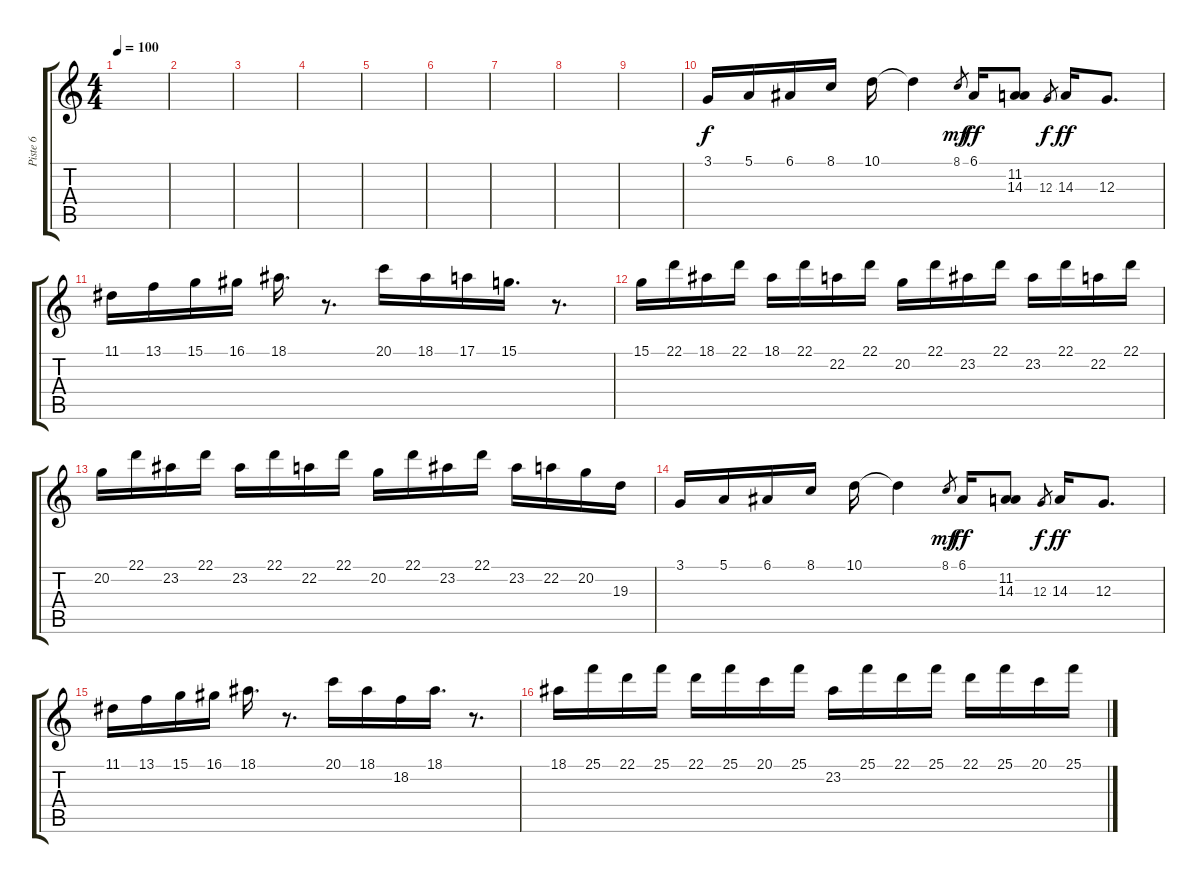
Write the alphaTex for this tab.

\track ("Piste 6" "Piste 6") {instrument stringensemble1}
\staff {score tabs}
\tuning (E4 B3 G3 D3 A2 E2) {hide}
\ts (4 4)
\tempo 100
\clef g2
\ks c
|
|
|
|
|
|
|
|
|
3.1.16 5.1.16 6.1.16 8.1.16 10.1.16 10.1{t}.4 8.1.8{gr dy mf} 6.1.16{dy ff} (11.2 14.3).8 12.3.8{gr dy f} 14.3.16{dy ff} 12.3.8{d} |
11.1.16 13.1.16 15.1.16 16.1.16 18.1.16{d} r.8{d} 20.1.16 18.1.16 17.1.16 15.1.16{d} r.8{d} |
15.1.16 22.1.16 18.1.16 22.1.16 18.1.16 22.1.16 22.2.16 22.1.16 20.2.16 22.1.16 23.2.16 22.1.16 23.2.16 22.1.16 22.2.16 22.1.16 |
20.2.16 22.1.16 23.2.16 22.1.16 23.2.16 22.1.16 22.2.16 22.1.16 20.2.16 22.1.16 23.2.16 22.1.16 23.2.16 22.2.16 20.2.16 19.3.16 |
3.1.16 5.1.16 6.1.16 8.1.16 10.1.16 10.1{t}.4 8.1.8{gr dy mf} 6.1.16{dy ff} (11.2 14.3).8 12.3.8{gr dy f} 14.3.16{dy ff} 12.3.8{d} |
11.1.16 13.1.16 15.1.16 16.1.16 18.1.16{d} r.8{d} 20.1.16 18.1.16 18.2.16 18.1.16{d} r.8{d} |
18.1.16 25.1.16 22.1.16 25.1.16 22.1.16 25.1.16 20.1.16 25.1.16 23.2.16 25.1.16 22.1.16 25.1.16 22.1.16 25.1.16 20.1.16 25.1.16
